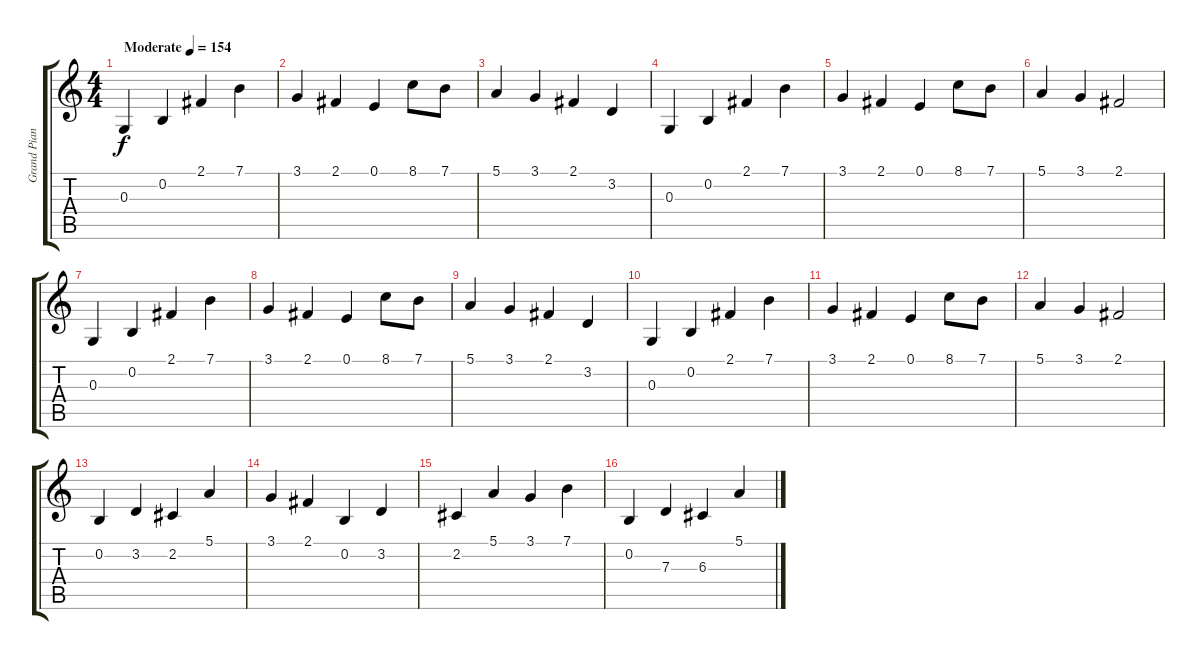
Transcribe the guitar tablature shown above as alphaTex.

\track ("Grand Piano" "Grand Pian") {instrument acousticgrandpiano}
\staff {score tabs}
\tuning (E4 B3 G3 D3 A2 E2) {hide}
\ts (4 4)
\tempo (154 "Moderate")
\clef g2
\ks c
0.3.4{dy f instrument acousticgrandpiano} 0.2.4 2.1.4 7.1.4 |
3.1.4 2.1.4 0.1.4 8.1.8 7.1.8 |
5.1.4 3.1.4 2.1.4 3.2.4 |
0.3.4 0.2.4 2.1.4 7.1.4 |
3.1.4 2.1.4 0.1.4 8.1.8 7.1.8 |
5.1.4 3.1.4 2.1.2 |
0.3.4 0.2.4 2.1.4 7.1.4 |
3.1.4 2.1.4 0.1.4 8.1.8 7.1.8 |
5.1.4 3.1.4 2.1.4 3.2.4 |
0.3.4 0.2.4 2.1.4 7.1.4 |
3.1.4 2.1.4 0.1.4 8.1.8 7.1.8 |
5.1.4 3.1.4 2.1.2 |
0.2.4 3.2.4 2.2.4 5.1.4 |
3.1.4 2.1.4 0.2.4 3.2.4 |
2.2.4 5.1.4 3.1.4 7.1.4 |
0.2.4 7.3.4 6.3.4 5.1.4
